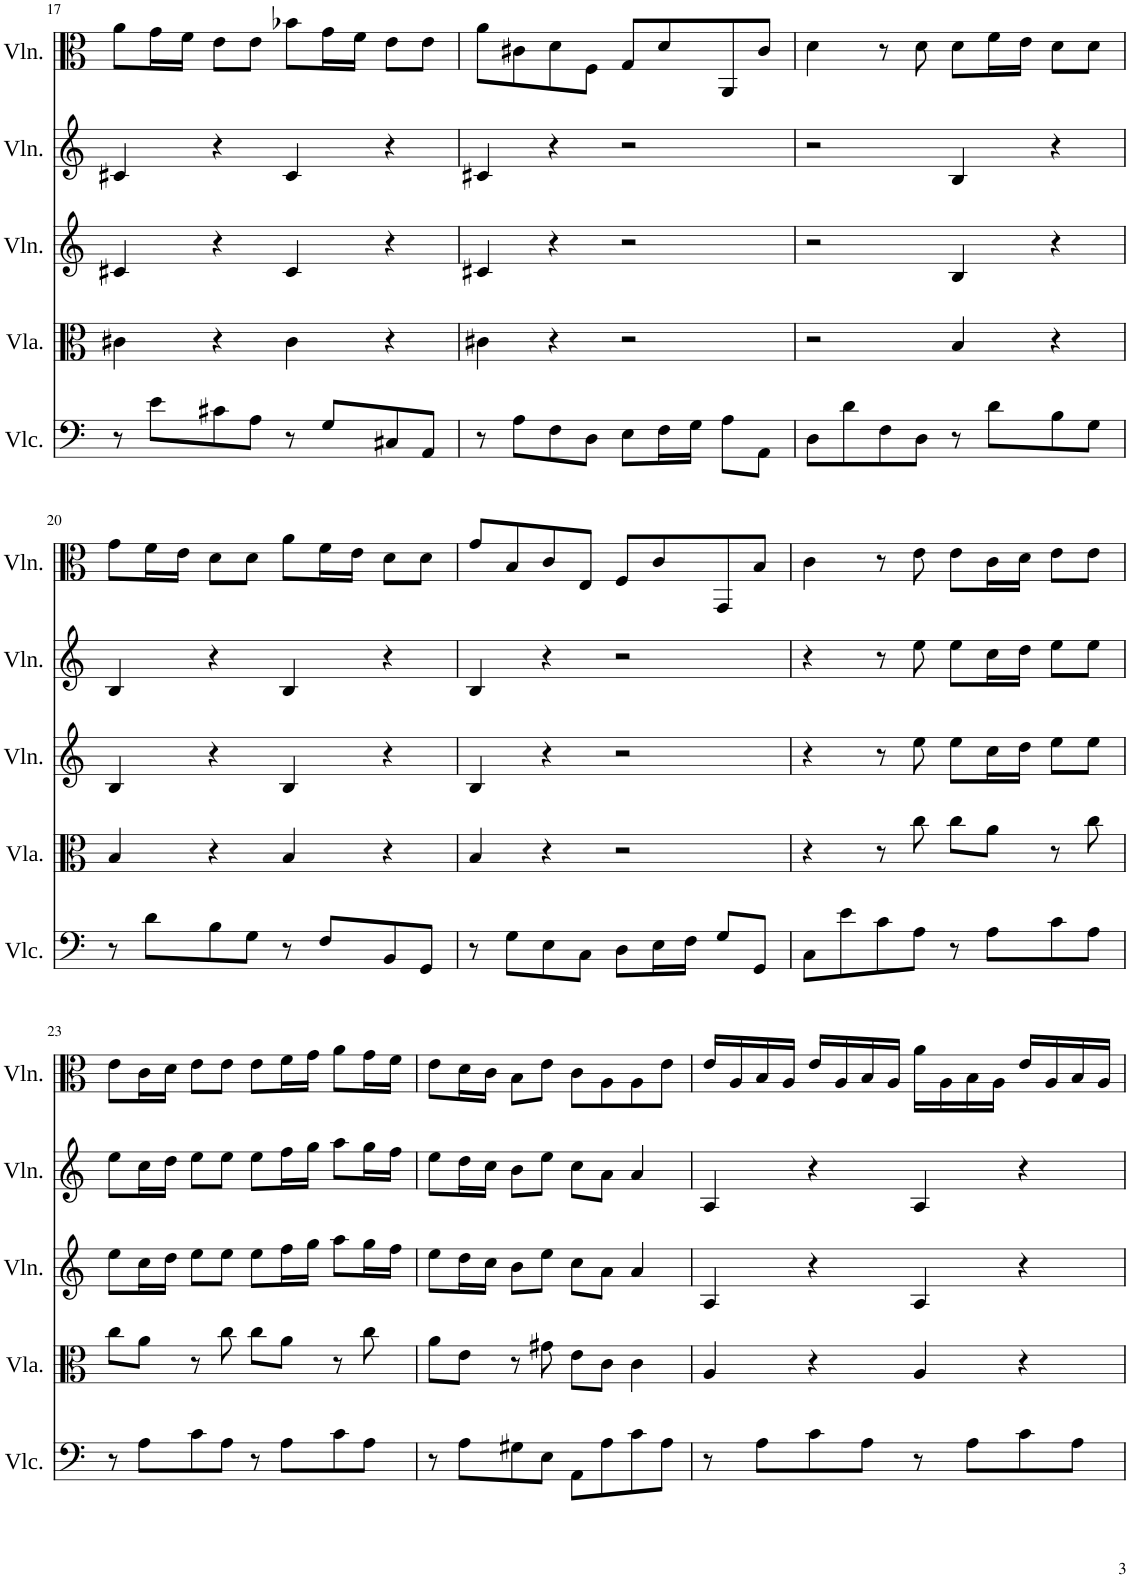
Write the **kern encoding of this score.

**kern	**kern	**kern	**kern	**kern
*part5	*part4	*part3	*part2	*part1
*staff5	*staff4	*staff3	*staff2	*staff1
*I"Violoncello	*I"Viola	*I"Violin	*I"Violin	*I"Violin
*I'Vlc.	*I'Vla.	*I'Vln.	*I'Vln.	*I'Vln.
!!LO:PB:g=z
*clefF4	*clefC3	*clefG2	*clefG2	*clefC3
*k[]	*k[]	*k[]	*k[]	*k[]
*M4/4	*M4/4	*M4/4	*M4/4	*M4/4
=17	=17	=17	=17	=17
8r	4c#X\	4c#X/	4c#X/	8a\L
8e\L	.	.	.	16g\L
.	.	.	.	16f\JJ
8c#X\	4r	4r	4r	8e\L
8A\J	.	.	.	8e\J
8r	4c#\	4c#/	4c#/	8b-X\L
8G/L	.	.	.	16g\L
.	.	.	.	16f\JJ
8C#X/	4r	4r	4r	8e\L
8AA/J	.	.	.	8e\J
=18	=18	=18	=18	=18
8r	4c#X\	4c#X/	4c#X/	8a\L
8A\L	.	.	.	8c#X\
8F\	4r	4r	4r	8d\
8D\J	.	.	.	8F\J
8E\L	2r	2r	2r	8G/L
16F\L	.	.	.	8d/
16G\JJ	.	.	.	.
8A\L	.	.	.	8AA/
8AA\J	.	.	.	8c#/J
=19	=19	=19	=19	=19
8D\L	2r	2r	2r	4d\
8d\	.	.	.	.
8F\	.	.	.	8r
8D\J	.	.	.	8d\
8r	4B/	4B/	4B/	8d\L
8d\L	.	.	.	16f\L
.	.	.	.	16e\JJ
8B\	4r	4r	4r	8d\L
8G\J	.	.	.	8d\J
!!LO:LB:g=z
=20	=20	=20	=20	=20
8r	4B/	4B/	4B/	8g\L
8d\L	.	.	.	16f\L
.	.	.	.	16e\JJ
8B\	4r	4r	4r	8d\L
8G\J	.	.	.	8d\J
8r	4B/	4B/	4B/	8a\L
8F/L	.	.	.	16f\L
.	.	.	.	16e\JJ
8BB/	4r	4r	4r	8d\L
8GG/J	.	.	.	8d\J
=21	=21	=21	=21	=21
8r	4B/	4B/	4B/	8g/L
8G\L	.	.	.	8B/
8E\	4r	4r	4r	8c/
8C\J	.	.	.	8E/J
8D\L	2r	2r	2r	8F/L
16E\L	.	.	.	8c/
16F\JJ	.	.	.	.
8G/L	.	.	.	8GG/
8GG/J	.	.	.	8B/J
=22	=22	=22	=22	=22
8C\L	4r	4r	4r	4c\
8e\	.	.	.	.
8c\	8r	8r	8r	8r
8A\J	8cc\	8ee\	8ee\	8e\
8r	8cc\L	8ee\L	8ee\L	8e\L
8A\L	8a\J	16cc\L	16cc\L	16c\L
.	.	16dd\JJ	16dd\JJ	16d\JJ
8c\	8r	8ee\L	8ee\L	8e\L
8A\J	8cc\	8ee\J	8ee\J	8e\J
!!LO:LB:g=z
=23	=23	=23	=23	=23
8r	8cc\L	8ee\L	8ee\L	8e\L
8A\L	8a\J	16cc\L	16cc\L	16c\L
.	.	16dd\JJ	16dd\JJ	16d\JJ
8c\	8r	8ee\L	8ee\L	8e\L
8A\J	8cc\	8ee\J	8ee\J	8e\J
8r	8cc\L	8ee\L	8ee\L	8e\L
8A\L	8a\J	16ff\L	16ff\L	16f\L
.	.	16gg\JJ	16gg\JJ	16g\JJ
8c\	8r	8aa\L	8aa\L	8a\L
8A\J	8cc\	16gg\L	16gg\L	16g\L
.	.	16ff\JJ	16ff\JJ	16f\JJ
=24	=24	=24	=24	=24
8r	8a\L	8ee\L	8ee\L	8e\L
8A\L	8e\J	16dd\L	16dd\L	16d\L
.	.	16cc\JJ	16cc\JJ	16c\JJ
8G#X\	8r	8b\L	8b\L	8B\L
8E\J	8g#X\	8ee\J	8ee\J	8e\J
8AA\L	8e\L	8cc\L	8cc\L	8c\L
8A\	8c\J	8a\J	8a\J	8A\
8c\	4c\	4a/	4a/	8A\
8A\J	.	.	.	8e\J
=25	=25	=25	=25	=25
8r	4A/	4A/	4A/	16e/LL
.	.	.	.	16A/
8A\L	.	.	.	16B/
.	.	.	.	16A/JJ
8c\	4r	4r	4r	16e/LL
.	.	.	.	16A/
8A\J	.	.	.	16B/
.	.	.	.	16A/JJ
8r	4A/	4A/	4A/	16a\LL
.	.	.	.	16A\
8A\L	.	.	.	16B\
.	.	.	.	16A\JJ
8c\	4r	4r	4r	16e/LL
.	.	.	.	16A/
8A\J	.	.	.	16B/
.	.	.	.	16A/JJ
=	=	=	=	=
*-	*-	*-	*-	*-
